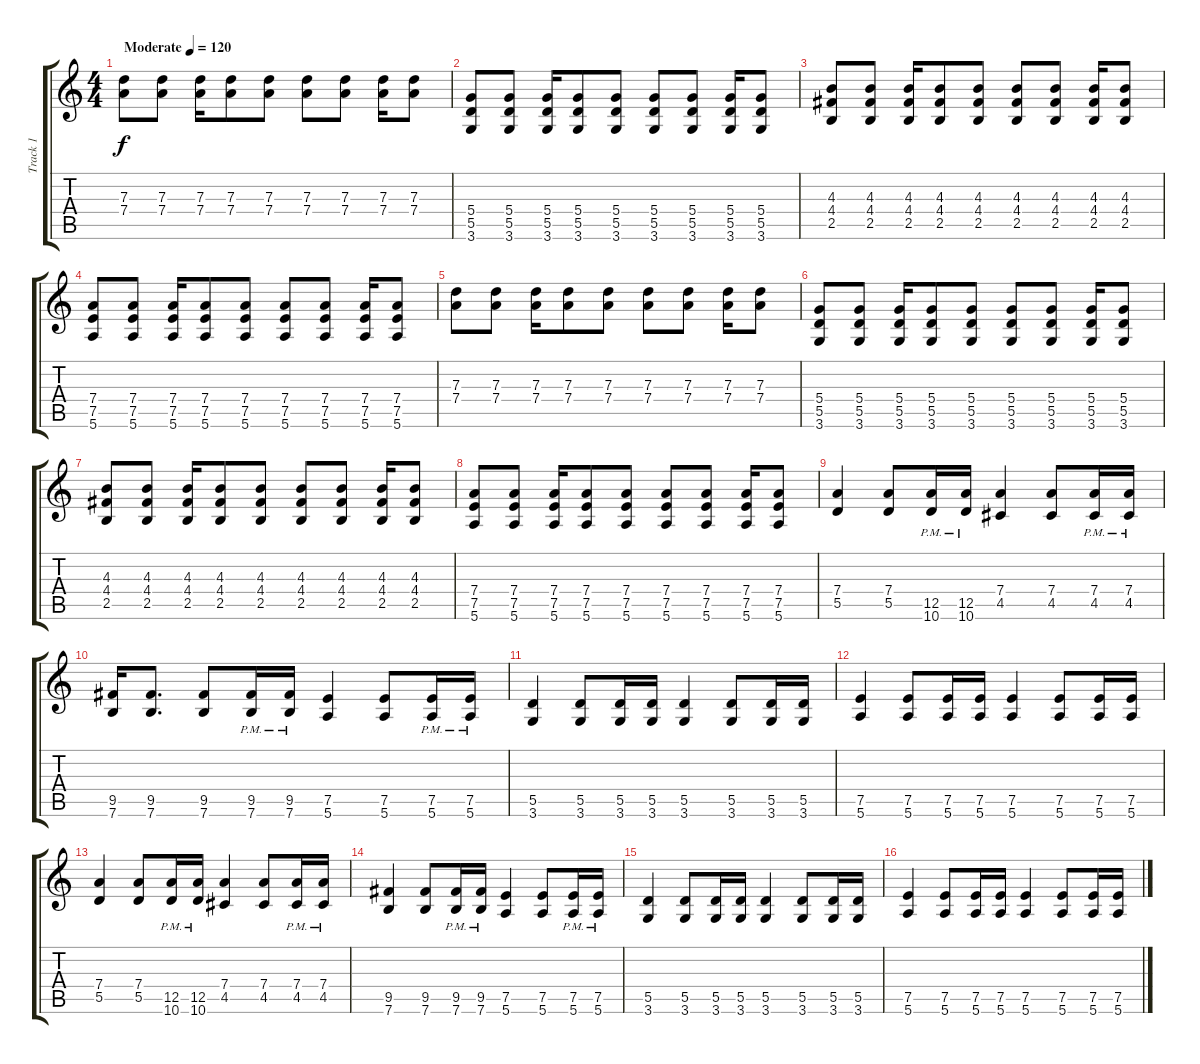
\track ("Track 1" "Track 1") {instrument electricguitarjazz}
\staff {score tabs}
\tuning (E4 B3 G3 D3 A2 E2) {hide}
\ts (4 4)
\tempo (120 "Moderate")
\clef g2
\ks c
(7.3 7.4).8{dy f instrument electricguitarjazz} (7.3 7.4).8 (7.3 7.4).16 (7.3 7.4).8 (7.3 7.4).8 (7.3 7.4).8 (7.3 7.4).8 (7.3 7.4).16 (7.3 7.4).8 |
(5.4 5.5 3.6).8 (5.4 5.5 3.6).8 (5.4 5.5 3.6).16 (5.4 5.5 3.6).8 (5.4 5.5 3.6).8 (5.4 5.5 3.6).8 (5.4 5.5 3.6).8 (5.4 5.5 3.6).16 (5.4 5.5 3.6).8 |
(4.3 4.4 2.5).8 (4.3 4.4 2.5).8 (4.3 4.4 2.5).16 (4.3 4.4 2.5).8 (4.3 4.4 2.5).8 (4.3 4.4 2.5).8 (4.3 4.4 2.5).8 (4.3 4.4 2.5).16 (4.3 4.4 2.5).8 |
(7.4 7.5 5.6).8 (7.4 7.5 5.6).8 (7.4 7.5 5.6).16 (7.4 7.5 5.6).8 (7.4 7.5 5.6).8 (7.4 7.5 5.6).8 (7.4 7.5 5.6).8 (7.4 7.5 5.6).16 (7.4 7.5 5.6).8 |
(7.3 7.4).8 (7.3 7.4).8 (7.3 7.4).16 (7.3 7.4).8 (7.3 7.4).8 (7.3 7.4).8 (7.3 7.4).8 (7.3 7.4).16 (7.3 7.4).8 |
(5.4 5.5 3.6).8 (5.4 5.5 3.6).8 (5.4 5.5 3.6).16 (5.4 5.5 3.6).8 (5.4 5.5 3.6).8 (5.4 5.5 3.6).8 (5.4 5.5 3.6).8 (5.4 5.5 3.6).16 (5.4 5.5 3.6).8 |
(4.3 4.4 2.5).8 (4.3 4.4 2.5).8 (4.3 4.4 2.5).16 (4.3 4.4 2.5).8 (4.3 4.4 2.5).8 (4.3 4.4 2.5).8 (4.3 4.4 2.5).8 (4.3 4.4 2.5).16 (4.3 4.4 2.5).8 |
(7.4 7.5 5.6).8 (7.4 7.5 5.6).8 (7.4 7.5 5.6).16 (7.4 7.5 5.6).8 (7.4 7.5 5.6).8 (7.4 7.5 5.6).8 (7.4 7.5 5.6).8 (7.4 7.5 5.6).16 (7.4 7.5 5.6).8 |
(7.4 5.5).4 (7.4 5.5).8 (12.5{pm} 10.6{pm}).16 (12.5{pm} 10.6{pm}).16 (7.4 4.5).4 (7.4 4.5).8 (7.4{pm} 4.5{pm}).16 (7.4{pm} 4.5{pm}).16 |
(9.5 7.6).16 (9.5 7.6).8{d} (9.5 7.6).8 (9.5{pm} 7.6{pm}).16 (9.5{pm} 7.6{pm}).16 (7.5 5.6).4 (7.5 5.6).8 (7.5{pm} 5.6{pm}).16 (7.5{pm} 5.6{pm}).16 |
(5.5 3.6).4 (5.5 3.6).8 (5.5 3.6).16 (5.5 3.6).16 (5.5 3.6).4 (5.5 3.6).8 (5.5 3.6).16 (5.5 3.6).16 |
(7.5 5.6).4 (7.5 5.6).8 (7.5 5.6).16 (7.5 5.6).16 (7.5 5.6).4 (7.5 5.6).8 (7.5 5.6).16 (7.5 5.6).16 |
(7.4 5.5).4 (7.4 5.5).8 (12.5{pm} 10.6{pm}).16 (12.5{pm} 10.6{pm}).16 (7.4 4.5).4 (7.4 4.5).8 (7.4{pm} 4.5{pm}).16 (7.4{pm} 4.5{pm}).16 |
(9.5 7.6).4 (9.5 7.6).8 (9.5{pm} 7.6{pm}).16 (9.5{pm} 7.6{pm}).16 (7.5 5.6).4 (7.5 5.6).8 (7.5{pm} 5.6{pm}).16 (7.5{pm} 5.6{pm}).16 |
(5.5 3.6).4 (5.5 3.6).8 (5.5 3.6).16 (5.5 3.6).16 (5.5 3.6).4 (5.5 3.6).8 (5.5 3.6).16 (5.5 3.6).16 |
(7.5 5.6).4 (7.5 5.6).8 (7.5 5.6).16 (7.5 5.6).16 (7.5 5.6).4 (7.5 5.6).8 (7.5 5.6).16 (7.5 5.6).16
